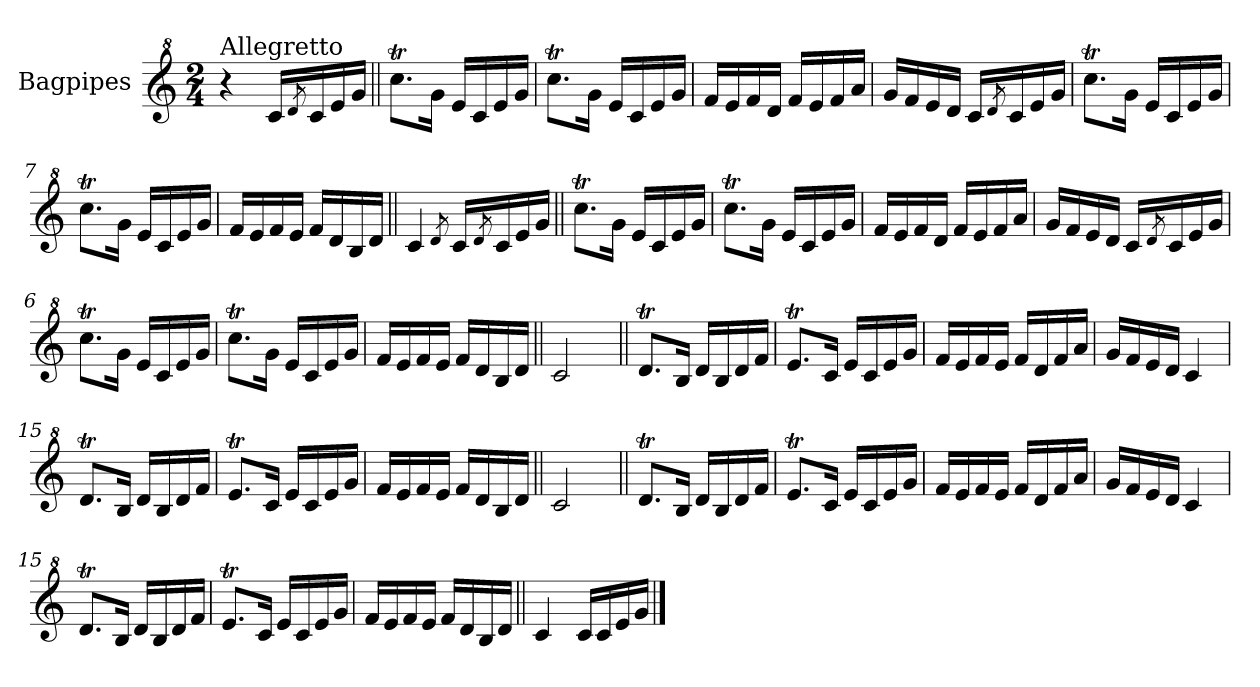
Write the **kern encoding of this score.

**kern
*part1
*staff1
*I"Bagpipes
*I'Bag
*clefG^2
*k[]
*C:
*M2/4
=1
!LO:TX:a:t=Allegretto
4r
16cc/LL
8qdd/
16cc/
16ee/
16gg/JJ
=2||
8.cccT\L
16gg\Jk
16ee/LL
16cc/
16ee/
16gg/JJ
=3
8.cccT\L
16gg\Jk
16ee/LL
16cc/
16ee/
16gg/JJ
=4
16ff/LL
16ee/
16ff/
16dd/JJ
16ff/LL
16ee/
16ff/
16aa/JJ
=5
16gg/LL
16ff/
16ee/
16dd/JJ
16cc/LL
8qdd/
16cc/
16ee/
16gg/JJ
=6
8.cccT\L
16gg\Jk
16ee/LL
16cc/
16ee/
16gg/JJ
!!LO:LB:g=z
=7
8.cccT\L
16gg\Jk
16ee/LL
16cc/
16ee/
16gg/JJ
=8
16ff/LL
16ee/
16ff/
16ee/JJ
16ff/LL
16dd/
16b/
16dd/JJ
=9||
4cc/
8qdd/
16cc/LL
8qdd/
16cc/
16ee/
16gg/JJ
=2||
8.cccT\L
16gg\Jk
16ee/LL
16cc/
16ee/
16gg/JJ
=3
8.cccT\L
16gg\Jk
16ee/LL
16cc/
16ee/
16gg/JJ
=4
16ff/LL
16ee/
16ff/
16dd/JJ
16ff/LL
16ee/
16ff/
16aa/JJ
=5
16gg/LL
16ff/
16ee/
16dd/JJ
16cc/LL
8qdd/
16cc/
16ee/
16gg/JJ
=6
8.cccT\L
16gg\Jk
16ee/LL
16cc/
16ee/
16gg/JJ
!!LO:LB:g=z
=7
8.cccT\L
16gg\Jk
16ee/LL
16cc/
16ee/
16gg/JJ
=8
16ff/LL
16ee/
16ff/
16ee/JJ
16ff/LL
16dd/
16b/
16dd/JJ
=10||
2cc/
=11||
8.ddT/L
16b/Jk
16dd/LL
16b/
16dd/
16ff/JJ
=12
8.eet/L
16cc/Jk
16ee/LL
16cc/
16ee/
16gg/JJ
=13
16ff/LL
16ee/
16ff/
16ee/JJ
16ff/LL
16dd/
16ff/
16aa/JJ
!!LO:LB:g=z
=14
16gg/LL
16ff/
16ee/
16dd/JJ
4cc/
=15
8.ddT/L
16b/Jk
16dd/LL
16b/
16dd/
16ff/JJ
=16
8.eet/L
16cc/Jk
16ee/LL
16cc/
16ee/
16gg/JJ
=17
16ff/LL
16ee/
16ff/
16ee/JJ
16ff/LL
16dd/
16b/
16dd/JJ
=18||
2cc/
=11||
8.ddT/L
16b/Jk
16dd/LL
16b/
16dd/
16ff/JJ
=12
8.eet/L
16cc/Jk
16ee/LL
16cc/
16ee/
16gg/JJ
=13
16ff/LL
16ee/
16ff/
16ee/JJ
16ff/LL
16dd/
16ff/
16aa/JJ
!!LO:LB:g=z
=14
16gg/LL
16ff/
16ee/
16dd/JJ
4cc/
=15
8.ddT/L
16b/Jk
16dd/LL
16b/
16dd/
16ff/JJ
=16
8.eet/L
16cc/Jk
16ee/LL
16cc/
16ee/
16gg/JJ
=17
16ff/LL
16ee/
16ff/
16ee/JJ
16ff/LL
16dd/
16b/
16dd/JJ
=19||
4cc/
16cc/LL
16cc/
16ee/
16gg/JJ
==
*-
